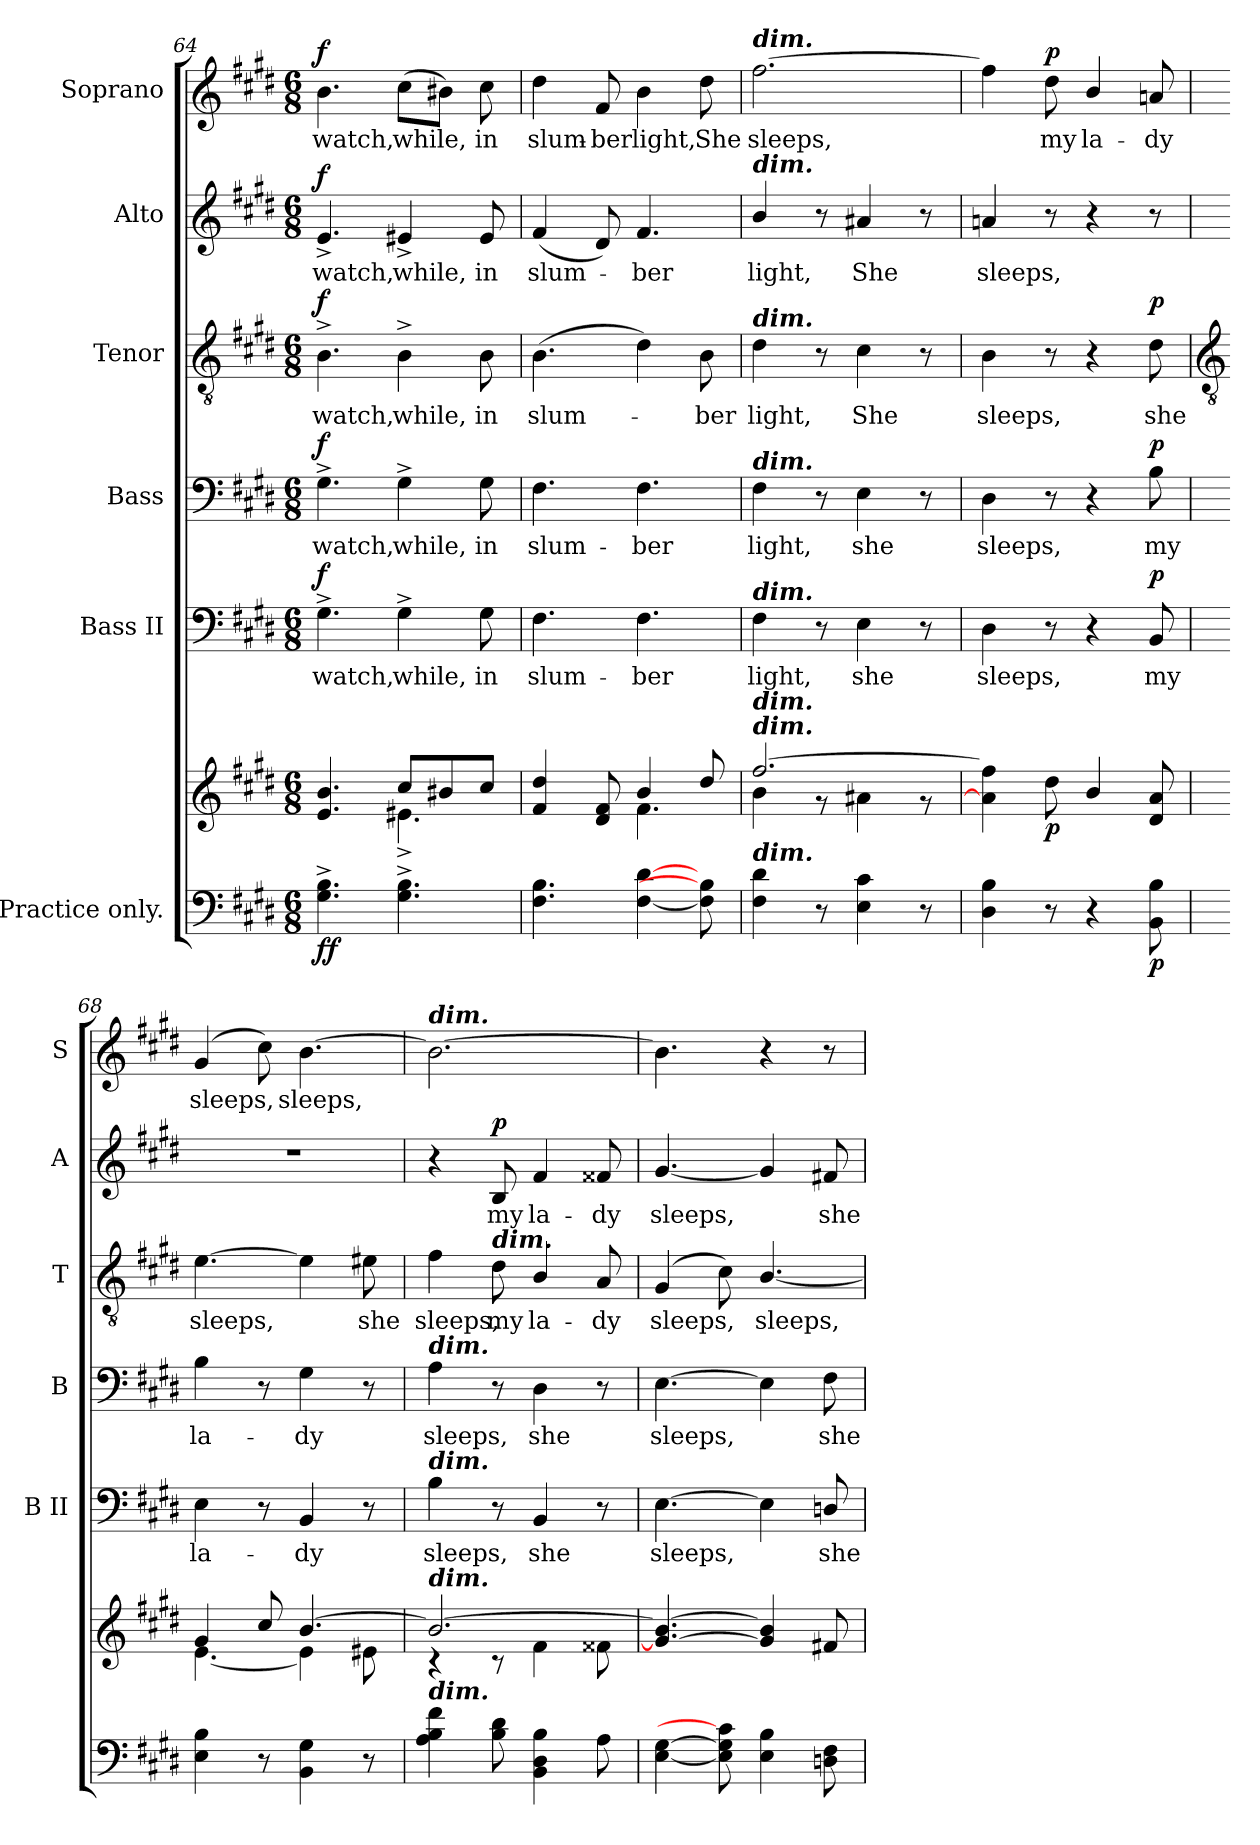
**kern	**kern	**dynam	**kern	**text	**dynam	**kern	**text	**dynam	**kern	**text	**dynam	**kern	**text	**dynam	**kern	**text	**dynam
*part6	*part6	*part6	*part5	*part5	*part5	*part4	*part4	*part4	*part3	*part3	*part3	*part2	*part2	*part2	*part1	*part1	*part1
*staff7	*staff6	*staff6/7	*staff5	*staff5	*staff5	*staff4	*staff4	*staff4	*staff3	*staff3	*staff3	*staff2	*staff2	*staff2	*staff1	*staff1	*staff1
*I"Practice only.	*	*	*I"Bass II	*	*	*I"Bass	*	*	*I"Tenor	*	*	*I"Alto	*	*	*I"Soprano	*	*
*	*	*	*I'B II	*	*	*I'B	*	*	*I'T	*	*	*I'A	*	*	*I'S	*	*
*clefF4	*clefG2	*	*clefF4	*	*	*clefF4	*	*	*clefGv2	*	*	*clefG2	*	*	*clefG2	*	*
*k[f#c#g#d#]	*k[f#c#g#d#]	*	*k[f#c#g#d#]	*	*	*k[f#c#g#d#]	*	*	*k[f#c#g#d#]	*	*	*k[f#c#g#d#]	*	*	*k[f#c#g#d#]	*	*
*E:	*E:	*	*E:	*	*	*E:	*	*	*E:	*	*	*E:	*	*	*E:	*	*
*M6/8	*M6/8	*	*M6/8	*	*	*M6/8	*	*	*M6/8	*	*	*M6/8	*	*	*M6/8	*	*
=64	=64	=64	=64	=64	=64	=64	=64	=64	=64	=64	=64	=64	=64	=64	=64	=64	=64
*	*^	*	*	*	*	*	*	*	*	*	*	*	*	*	*	*	*
!	!	!	!LO:DY:b=2	!	!LO:LY:b	!	!	!LO:LY:b	!	!	!LO:LY:b	!	!	!LO:LY:b	!	!	!LO:LY:b	!
!	!	!	!LO:DY:n=1:b	!	!	!LO:DY:b	!	!	!LO:DY:b	!	!	!LO:DY:b	!	!	!LO:DY:b	!	!	!LO:DY:b
4.G#^ 4.B^	4.e/ 4.b/	4.ryy	f f	4.G#^	watch,	f	4.G#^	watch,	f	4.B^	watch,	f	4.e^	watch,	f	4.b	watch,	f
!	!	!	!	!	!LO:LY:b	!	!	!LO:LY:b	!	!	!LO:LY:b	!	!	!LO:LY:b	!	!	!LO:LY:b	!
4.G#^ 4.B^	8cc#/L	4.e#X^\	.	4G#^	while,	.	4G#^	while,	.	4B^	while,	.	4e#X^	while,	.	(>8cc#L	while,	.
.	8b#X/	.	.	.	.	.	.	.	.	.	.	.	.	.	.	8b#XJ)	.	.
!	!	!	!	!	!LO:LY:b	!	!	!LO:LY:b	!	!	!LO:LY:b	!	!	!LO:LY:b	!	!	!LO:LY:b	!
.	8cc#/J	.	.	8G#	in	.	8G#	in	.	8B	in	.	8e#	in	.	8cc#	in	.
=65	=65	=65	=65	=65	=65	=65	=65	=65	=65	=65	=65	=65	=65	=65	=65	=65	=65	=65
!	!	!	!	!	!LO:LY:b	!	!	!LO:LY:b	!	!	!LO:LY:b	!	!	!LO:LY:b	!	!	!LO:LY:b	!
4.F# 4.B	4f#/ 4dd#/	4.ryy	.	4.F#	slum-	.	4.F#	slum-	.	(>4.B	slum-	.	(<4f#	slum-	.	4dd#	slum-	.
!	!	!	!	!	!	!	!	!	!	!	!	!	!	!	!	!	!LO:LY:b	!
.	8d#/ 8f#/	.	.	.	.	.	.	.	.	.	.	.	8d#)	.	.	8f#	-ber	.
!	!	!	!	!	!LO:LY:b	!	!	!LO:LY:b	!	!	!	!	!	!LO:LY:b	!	!	!LO:LY:b	!
[4F# [4d#	4b/	4.f#\	.	4.F#	-ber	.	4.F#	-ber	.	4d#)	.	.	4.f#	ber	.	4b	light,	.
!	!	!	!	!	!	!	!	!	!	!	!LO:LY:b	!	!	!	!	!	!LO:LY:b	!
8F#] 8B]	8dd#/	.	.	.	.	.	.	.	.	8B	ber	.	.	.	.	8dd#	She	.
=66	=66	=66	=66	=66	=66	=66	=66	=66	=66	=66	=66	=66	=66	=66	=66	=66	=66	=66
!	!	!	!	!	!	!	!	!	!	!	!	!	!	!	!	!LO:TX:a:Bi:t=dim.	!	!
!	!	!	!	!	!	!	!	!	!	!	!	!	!LO:TX:a:Bi:t=dim.	!	!	!	!	!
!	!	!	!	!	!	!	!	!	!	!LO:TX:a:Bi:t=dim.	!	!	!	!	!	!	!	!
!	!	!	!	!	!	!	!LO:TX:a:Bi:t=dim.	!	!	!	!	!	!	!	!	!	!	!
!	!	!	!	!LO:TX:a:Bi:t=dim.	!	!	!	!	!	!	!	!	!	!	!	!	!	!
!	!LO:TX:a:Bi:t=dim.	!	!	!	!	!	!	!	!	!	!	!	!	!	!	!	!	!
!	!LO:TX:a:Bi:t=dim.	!	!	!	!	!	!	!	!	!	!	!	!	!	!	!	!	!
!LO:TX:a:Bi:t=dim.	!	!	!	!	!	!	!	!	!	!	!	!	!	!	!	!	!	!
!	!	!	!	!	!LO:LY:b	!	!	!LO:LY:b	!	!	!LO:LY:b	!	!	!LO:LY:b	!	!	!LO:LY:b	!
4F# 4d#	[2.ff#/	4b\	.	4F#	light,	.	4F#	light,	.	4d#	light,	.	4b/	light,	.	[2.ff#	sleeps,	.
8r	.	8r	.	8r	.	.	8r	.	.	8r	.	.	8r	.	.	.	.	.
!	!	!	!	!	!LO:LY:b	!	!	!LO:LY:b	!	!	!LO:LY:b	!	!	!LO:LY:b	!	!	!	!
4E 4c#	.	4a#X\	.	4E	she	.	4E	she	.	4c#	She	.	4a#X	She	.	.	.	.
8r	.	8r	.	8r	.	.	8r	.	.	8r	.	.	8r	.	.	.	.	.
=67	=67	=67	=67	=67	=67	=67	=67	=67	=67	=67	=67	=67	=67	=67	=67	=67	=67	=67
!	!	!	!	!	!LO:LY:b	!	!	!LO:LY:b	!	!	!LO:LY:b	!	!	!LO:LY:b	!	!	!	!
4D# 4B	4an\] 4ff#\]	2.ryy	.	4D#	sleeps,	.	4D#	sleeps,	.	4B	sleeps,	.	4an	sleeps,	.	4ff#]	.	.
!	!	!	!LO:DY:b	!	!	!	!	!	!	!	!	!	!	!	!	!	!LO:LY:b	!LO:DY:b
8r	8dd#\	.	p	8r	.	.	8r	.	.	8r	.	.	8r	.	.	8dd#	my	p
!	!	!	!	!	!	!	!	!	!	!	!	!	!	!	!	!	!LO:LY:b	!
4r	4b/	.	.	4r	.	.	4r	.	.	4r	.	.	4r	.	.	4b/	la-	.
!	!	!	!LO:DY:b=2	!	!LO:LY:b	!LO:DY:b	!	!LO:LY:b	!LO:DY:b	!	!LO:LY:b	!LO:DY:b	!	!	!	!	!LO:LY:b	!
8BB 8B	8d#/ 8a/	.	p	8BB	my	p	8B	my	p	8d#	she	p	8r	.	.	8an	-dy	.
!!LO:LB:g=z
=68	=68	=68	=68	=68	=68	=68	=68	=68	=68	=68	=68	=68	=68	=68	=68	=68	=68	=68
*	*	*	*	*	*	*	*	*	*	*clefGv2	*	*	*	*	*	*	*	*
!	!	!	!	!	!LO:LY:b	!	!	!LO:LY:b	!	!	!LO:LY:b	!	!LO:N:vis=1	!	!	!	!LO:LY:b	!
4E 4B	4g#/	[4.e\	.	4E	la-	.	4B	la-	.	[4.e	sleeps,	.	2.r	.	.	(<4g#	sleeps,	.
8r	8cc#/	.	.	8r	.	.	8r	.	.	.	.	.	.	.	.	8cc#)	.	.
!	!	!	!	!	!LO:LY:b	!	!	!LO:LY:b	!	!	!	!	!	!	!	!	!LO:LY:b	!
4BB 4G#	[4.b/	4e\]	.	4BB	-dy	.	4G#	-dy	.	4e]	.	.	.	.	.	[4.b	sleeps,	.
!	!	!	!	!	!	!	!	!	!	!	!LO:LY:b	!	!	!	!	!	!	!
8r	.	8e#X\	.	8r	.	.	8r	.	.	8e#X	she	.	.	.	.	.	.	.
=69	=69	=69	=69	=69	=69	=69	=69	=69	=69	=69	=69	=69	=69	=69	=69	=69	=69	=69
!	!	!	!	!	!	!	!	!	!	!	!	!	!	!	!	!LO:TX:a:Bi:t=dim.	!	!
!	!	!	!	!	!	!	!LO:TX:a:Bi:t=dim.	!	!	!	!	!	!	!	!	!	!	!
!	!	!	!	!LO:TX:a:Bi:t=dim.	!	!	!	!	!	!	!	!	!	!	!	!	!	!
!	!LO:TX:a:Bi:t=dim.	!	!	!	!	!	!	!	!	!	!	!	!	!	!	!	!	!
!LO:TX:a:Bi:t=dim.	!	!	!	!	!	!	!	!	!	!	!	!	!	!	!	!	!	!
!	!	!	!	!	!LO:LY:b	!	!	!LO:LY:b	!	!	!LO:LY:b	!	!	!	!	!	!	!
4A 4B 4f#	2.b/_	4r	.	4B	sleeps,	.	4A	sleeps,	.	4f#	sleeps,	.	4r	.	.	2.b_	.	.
!	!	!	!	!	!	!	!	!	!	!LO:TX:a:Bi:t=dim.	!	!	!	!	!	!	!	!
!	!	!	!	!	!	!	!	!	!	!	!LO:LY:b	!	!	!LO:LY:b	!LO:DY:b	!	!	!
8B 8d#	.	8r	.	8r	.	.	8r	.	.	8d#	my	.	8B	my	p	.	.	.
!	!	!	!	!	!LO:LY:b	!	!	!LO:LY:b	!	!	!LO:LY:b	!	!	!LO:LY:b	!	!	!	!
4BB 4D# 4B	.	4f#\	.	4BB	she	.	4D#	she	.	4B/	la-	.	4f#	la-	.	.	.	.
!	!	!	!	!	!	!	!	!	!	!	!LO:LY:b	!	!	!LO:LY:b	!	!	!	!
8A	.	8f##X\	.	8r	.	.	8r	.	.	8A	-dy	.	8f##X	-dy	.	.	.	.
=70	=70	=70	=70	=70	=70	=70	=70	=70	=70	=70	=70	=70	=70	=70	=70	=70	=70	=70
!	!	!	!	!	!LO:LY:b	!	!	!LO:LY:b	!	!	!LO:LY:b	!	!	!LO:LY:b	!	!	!	!
[4E [4G#	4.g#/_ 4.b/_	2.ryy	.	[4.E	sleeps,	.	[4.E	sleeps,	.	(<4G#	sleeps,	.	[4.g#	sleeps,	.	4.b]	.	.
8E] 8G#] 8c#]	.	.	.	.	.	.	.	.	.	8c#)	.	.	.	.	.	.	.	.
!	!	!	!	!	!	!	!	!	!	!	!LO:LY:b	!	!	!	!	!	!	!
4E 4B	4g#/] 4b/]	.	.	4E]	.	.	4E]	.	.	[4.B/	sleeps,	.	4g#]	.	.	4r	.	.
!	!	!	!	!	!LO:LY:b	!	!	!LO:LY:b	!	!	!	!	!	!LO:LY:b	!	!	!	!
8Dn 8F#	8f#X/	.	.	8Dn/	she	.	8F#	she	.	.	.	.	8f#X	she	.	8r	.	.
*	*v	*v	*	*	*	*	*	*	*	*	*	*	*	*	*	*	*	*
=	=	=	=	=	=	=	=	=	=	=	=	=	=	=	=	=	=
*-	*-	*-	*-	*-	*-	*-	*-	*-	*-	*-	*-	*-	*-	*-	*-	*-	*-
